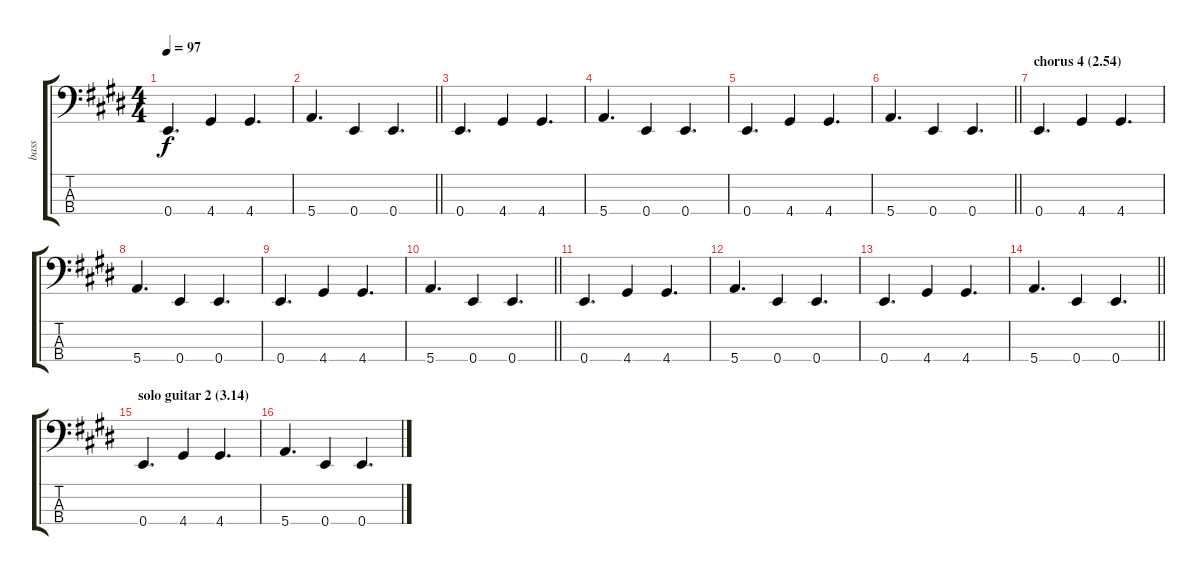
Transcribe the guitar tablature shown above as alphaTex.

\track ("bass" "bass") {instrument electricbassfinger}
\staff {score tabs}
\tuning (G2 D2 A1 E1) {hide}
\ts (4 4)
\tempo 97
\clef f4
\ks e
0.4.4{d dy f} 4.4.4 4.4.4{d} |
\barLineRight lightlight
5.4.4{d} 0.4.4 0.4.4{d} |
0.4.4{d} 4.4.4 4.4.4{d} |
5.4.4{d} 0.4.4 0.4.4{d} |
0.4.4{d} 4.4.4 4.4.4{d} |
\barLineRight lightlight
5.4.4{d} 0.4.4 0.4.4{d} |
\section ("" "chorus 4 (2.54)")
0.4.4{d} 4.4.4 4.4.4{d} |
5.4.4{d} 0.4.4 0.4.4{d} |
0.4.4{d} 4.4.4 4.4.4{d} |
\barLineRight lightlight
5.4.4{d} 0.4.4 0.4.4{d} |
0.4.4{d} 4.4.4 4.4.4{d} |
5.4.4{d} 0.4.4 0.4.4{d} |
0.4.4{d} 4.4.4 4.4.4{d} |
\barLineRight lightlight
5.4.4{d} 0.4.4 0.4.4{d} |
\section ("" "solo guitar 2 (3.14)")
0.4.4{d} 4.4.4 4.4.4{d} |
5.4.4{d} 0.4.4 0.4.4{d}
